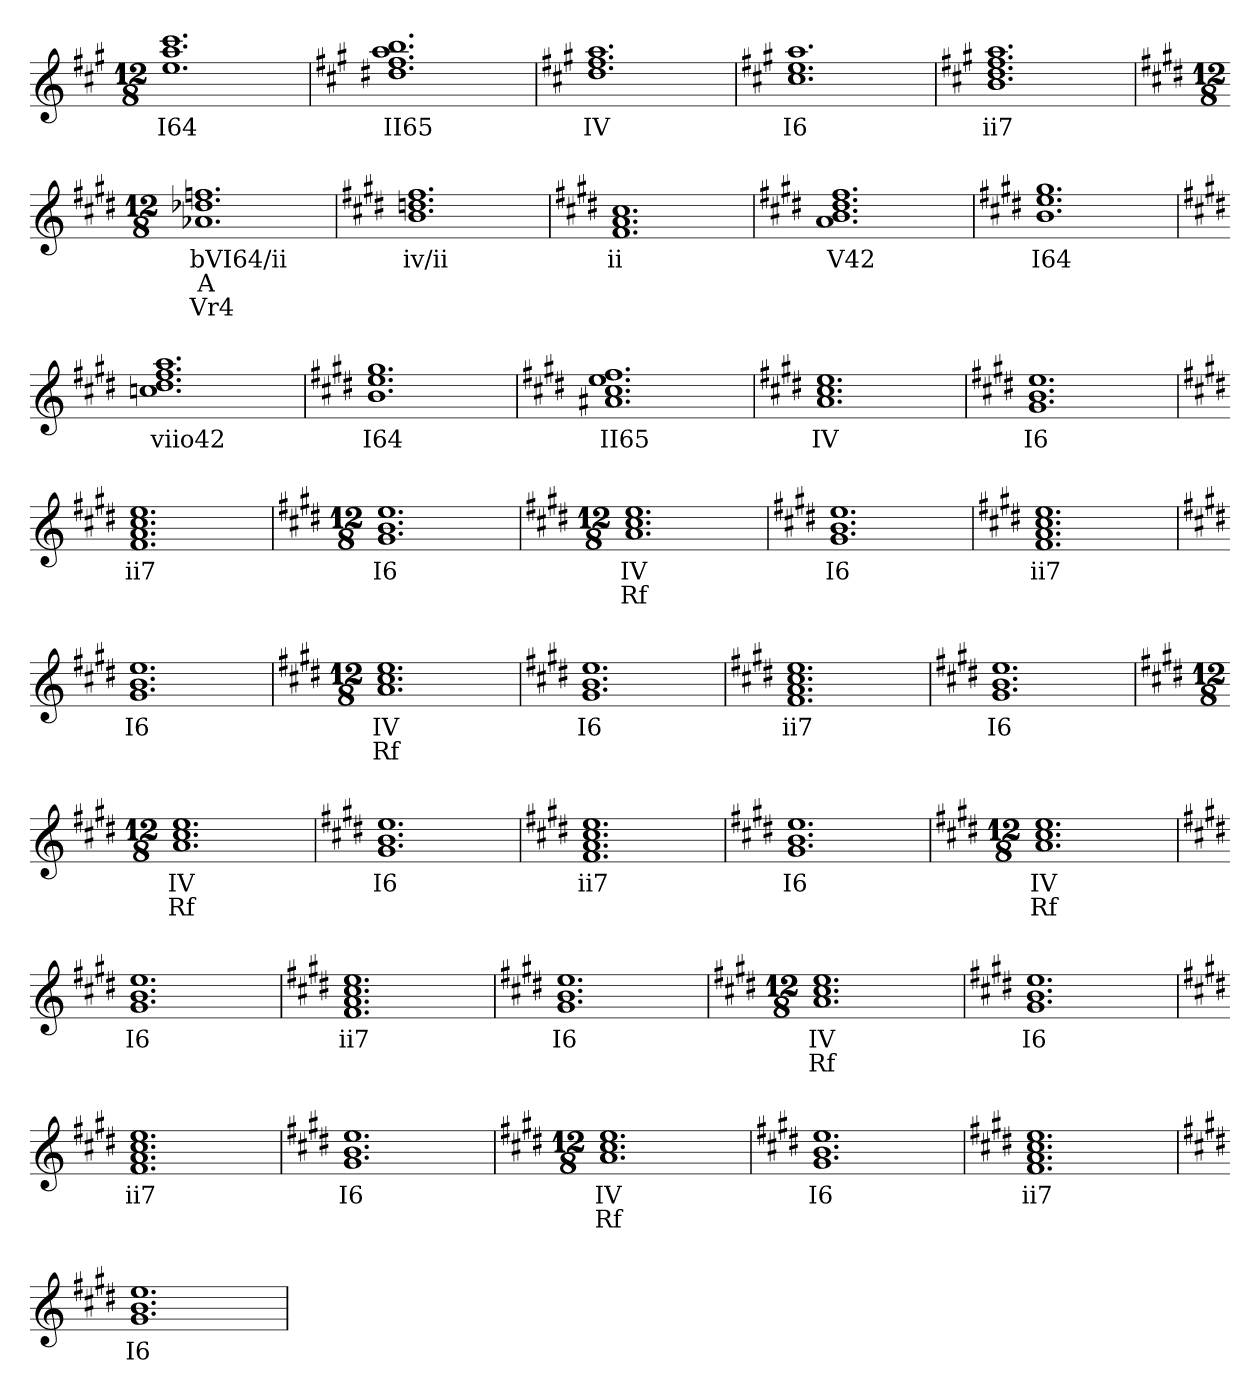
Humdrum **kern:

**kern	**text	**text	**text
*part1	*part1	*part1	*part1
*staff1	*staff1	*staff1	*staff1
*k[f#c#g#]	*	*	*
*A:	*	*	*
*M12/8	*	*	*
=	=	=	=
1.ee 1.aa 1.ccc#	I64	.	.
=	=	=	=
*k[f#c#g#]	*	*	*
*A:	*	*	*
1.dd#X 1.ff# 1.aa 1.bb	II65	.	.
=	=	=	=
*k[f#c#g#]	*	*	*
*A:	*	*	*
1.dd 1.ff# 1.aa	IV	.	.
=	=	=	=
*k[f#c#g#]	*	*	*
*A:	*	*	*
1.cc# 1.ee 1.aa	I6	.	.
=	=	=	=
*k[f#c#g#]	*	*	*
*A:	*	*	*
1.b 1.dd 1.ff# 1.aa	ii7	.	.
=	=	=	=
*k[f#c#g#d#]	*	*	*
*E:	*	*	*
*M12/8	*	*	*
1.a-X 1.dd-X 1.ffn	bVI64/ii	A	Vr4
=	=	=	=
*k[f#c#g#d#]	*	*	*
*E:	*	*	*
1.b 1.ddn 1.ff#	iv/ii	.	.
=	=	=	=
*k[f#c#g#d#]	*	*	*
*E:	*	*	*
1.f# 1.a 1.cc#	ii	.	.
=	=	=	=
*k[f#c#g#d#]	*	*	*
*E:	*	*	*
1.a 1.b 1.dd# 1.ff#	V42	.	.
=	=	=	=
*k[f#c#g#d#]	*	*	*
*E:	*	*	*
1.b 1.ee 1.gg#	I64	.	.
=	=	=	=
*k[f#c#g#d#]	*	*	*
*E:	*	*	*
1.ccn 1.dd# 1.ff# 1.aa	viio42	.	.
=	=	=	=
*k[f#c#g#d#]	*	*	*
*E:	*	*	*
1.b 1.ee 1.gg#	I64	.	.
=	=	=	=
*k[f#c#g#d#]	*	*	*
*E:	*	*	*
1.a#X 1.cc# 1.ee 1.ff#	II65	.	.
=	=	=	=
*k[f#c#g#d#]	*	*	*
*E:	*	*	*
1.a 1.cc# 1.ee	IV	.	.
=	=	=	=
*k[f#c#g#d#]	*	*	*
*E:	*	*	*
1.g# 1.b 1.ee	I6	.	.
=	=	=	=
*k[f#c#g#d#]	*	*	*
*E:	*	*	*
1.f# 1.a 1.cc# 1.ee	ii7	.	.
=	=	=	=
*k[f#c#g#d#]	*	*	*
*E:	*	*	*
*M12/8	*	*	*
1.g# 1.b 1.ee	I6	.	.
=	=	=	=
*k[f#c#g#d#]	*	*	*
*E:	*	*	*
*M12/8	*	*	*
1.a 1.cc# 1.ee	IV	Rf	.
=	=	=	=
*k[f#c#g#d#]	*	*	*
*E:	*	*	*
1.g# 1.b 1.ee	I6	.	.
=	=	=	=
*k[f#c#g#d#]	*	*	*
*E:	*	*	*
1.f# 1.a 1.cc# 1.ee	ii7	.	.
=	=	=	=
*k[f#c#g#d#]	*	*	*
*E:	*	*	*
1.g# 1.b 1.ee	I6	.	.
=	=	=	=
*k[f#c#g#d#]	*	*	*
*E:	*	*	*
*M12/8	*	*	*
1.a 1.cc# 1.ee	IV	Rf	.
=	=	=	=
*k[f#c#g#d#]	*	*	*
*E:	*	*	*
1.g# 1.b 1.ee	I6	.	.
=	=	=	=
*k[f#c#g#d#]	*	*	*
*E:	*	*	*
1.f# 1.a 1.cc# 1.ee	ii7	.	.
=	=	=	=
*k[f#c#g#d#]	*	*	*
*E:	*	*	*
1.g# 1.b 1.ee	I6	.	.
=	=	=	=
*k[f#c#g#d#]	*	*	*
*E:	*	*	*
*M12/8	*	*	*
1.a 1.cc# 1.ee	IV	Rf	.
=	=	=	=
*k[f#c#g#d#]	*	*	*
*E:	*	*	*
1.g# 1.b 1.ee	I6	.	.
=	=	=	=
*k[f#c#g#d#]	*	*	*
*E:	*	*	*
1.f# 1.a 1.cc# 1.ee	ii7	.	.
=	=	=	=
*k[f#c#g#d#]	*	*	*
*E:	*	*	*
1.g# 1.b 1.ee	I6	.	.
=	=	=	=
*k[f#c#g#d#]	*	*	*
*E:	*	*	*
*M12/8	*	*	*
1.a 1.cc# 1.ee	IV	Rf	.
=	=	=	=
*k[f#c#g#d#]	*	*	*
*E:	*	*	*
1.g# 1.b 1.ee	I6	.	.
=	=	=	=
*k[f#c#g#d#]	*	*	*
*E:	*	*	*
1.f# 1.a 1.cc# 1.ee	ii7	.	.
=	=	=	=
*k[f#c#g#d#]	*	*	*
*E:	*	*	*
1.g# 1.b 1.ee	I6	.	.
=	=	=	=
*k[f#c#g#d#]	*	*	*
*E:	*	*	*
*M12/8	*	*	*
1.a 1.cc# 1.ee	IV	Rf	.
=	=	=	=
*k[f#c#g#d#]	*	*	*
*E:	*	*	*
1.g# 1.b 1.ee	I6	.	.
=	=	=	=
*k[f#c#g#d#]	*	*	*
*E:	*	*	*
1.f# 1.a 1.cc# 1.ee	ii7	.	.
=	=	=	=
*k[f#c#g#d#]	*	*	*
*E:	*	*	*
1.g# 1.b 1.ee	I6	.	.
=	=	=	=
*k[f#c#g#d#]	*	*	*
*E:	*	*	*
*M12/8	*	*	*
1.a 1.cc# 1.ee	IV	Rf	.
=	=	=	=
*k[f#c#g#d#]	*	*	*
*E:	*	*	*
1.g# 1.b 1.ee	I6	.	.
=	=	=	=
*k[f#c#g#d#]	*	*	*
*E:	*	*	*
1.f# 1.a 1.cc# 1.ee	ii7	.	.
=	=	=	=
*k[f#c#g#d#]	*	*	*
*E:	*	*	*
1.g# 1.b 1.ee	I6	.	.
=	=	=	=
*-	*-	*-	*-
